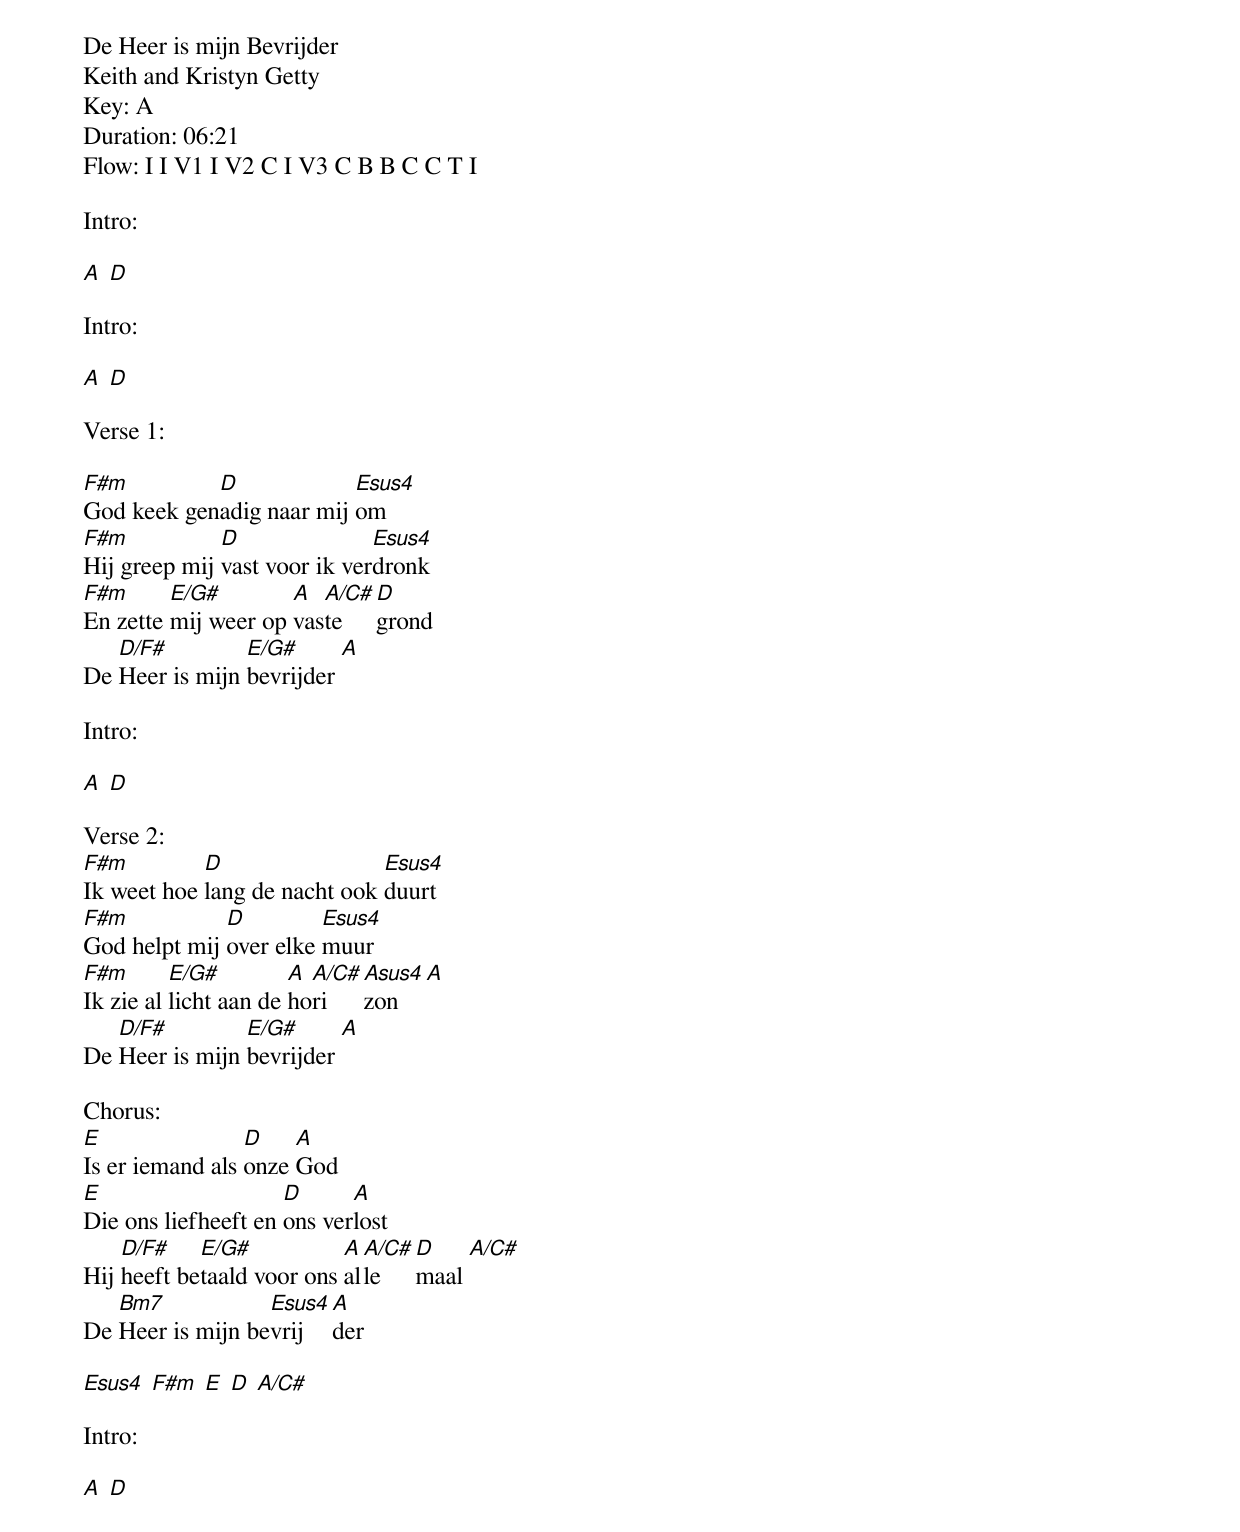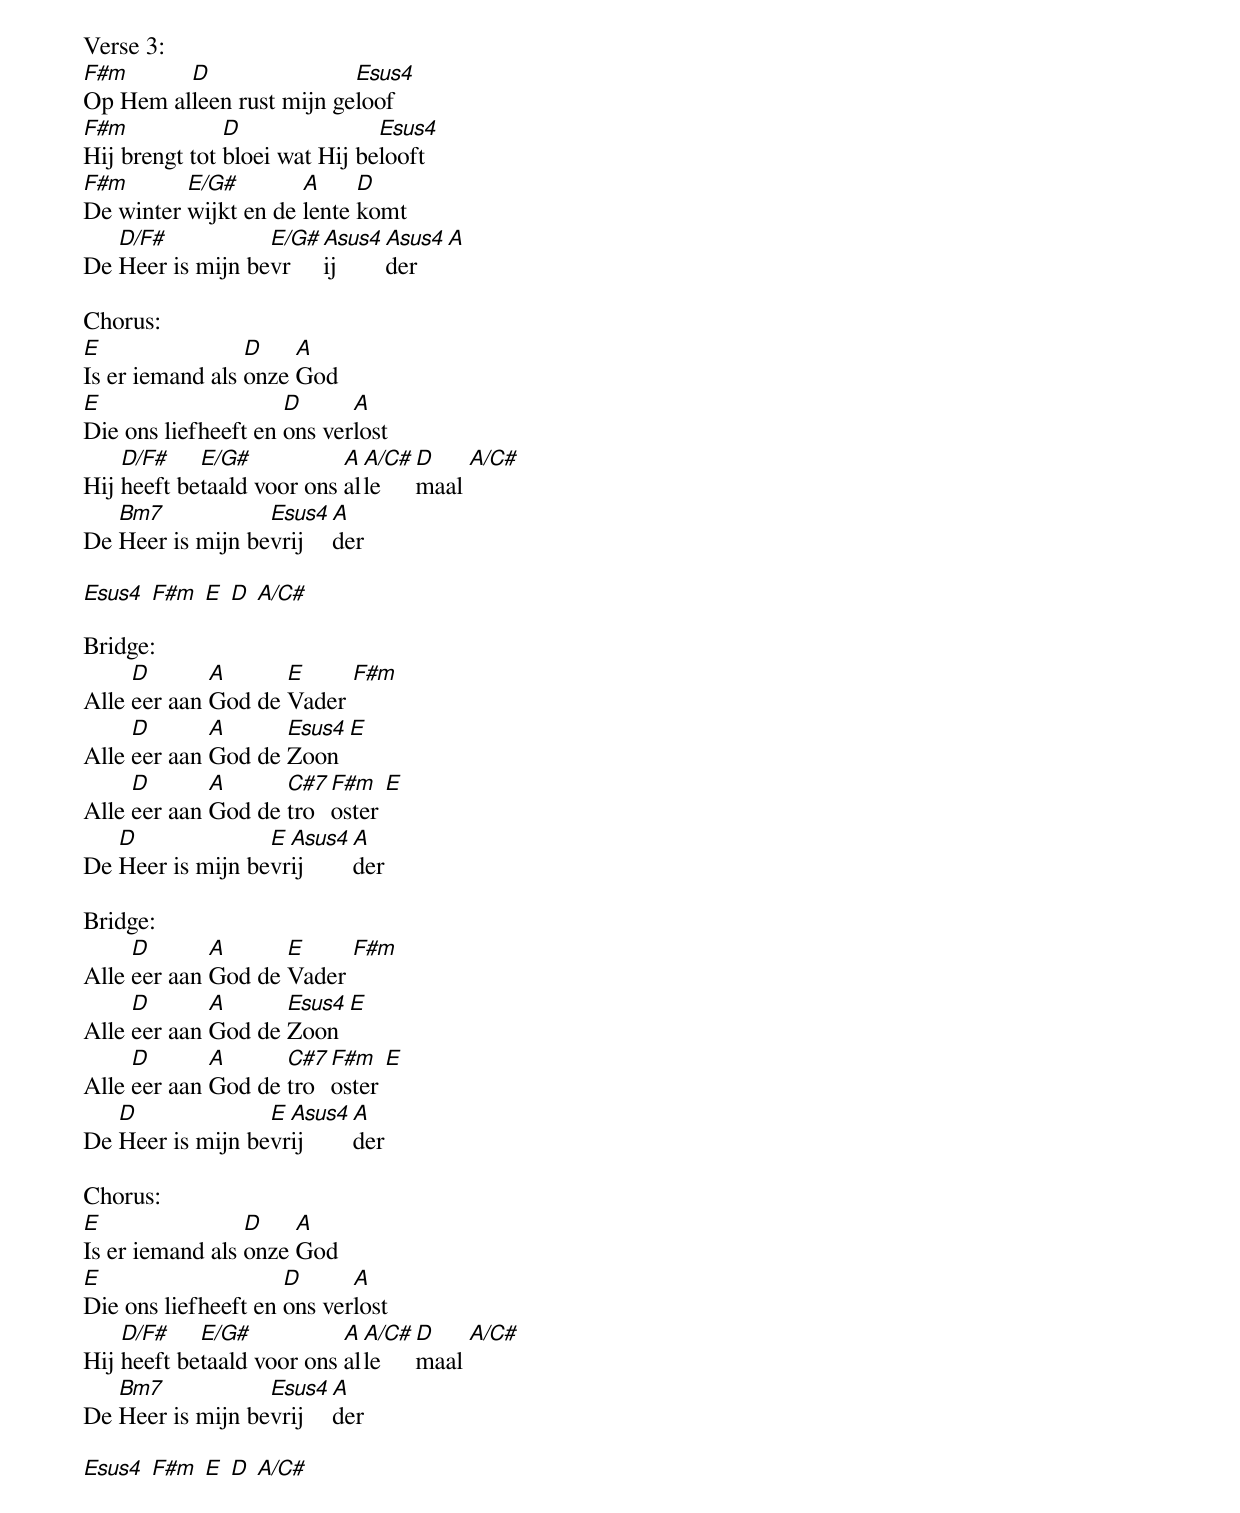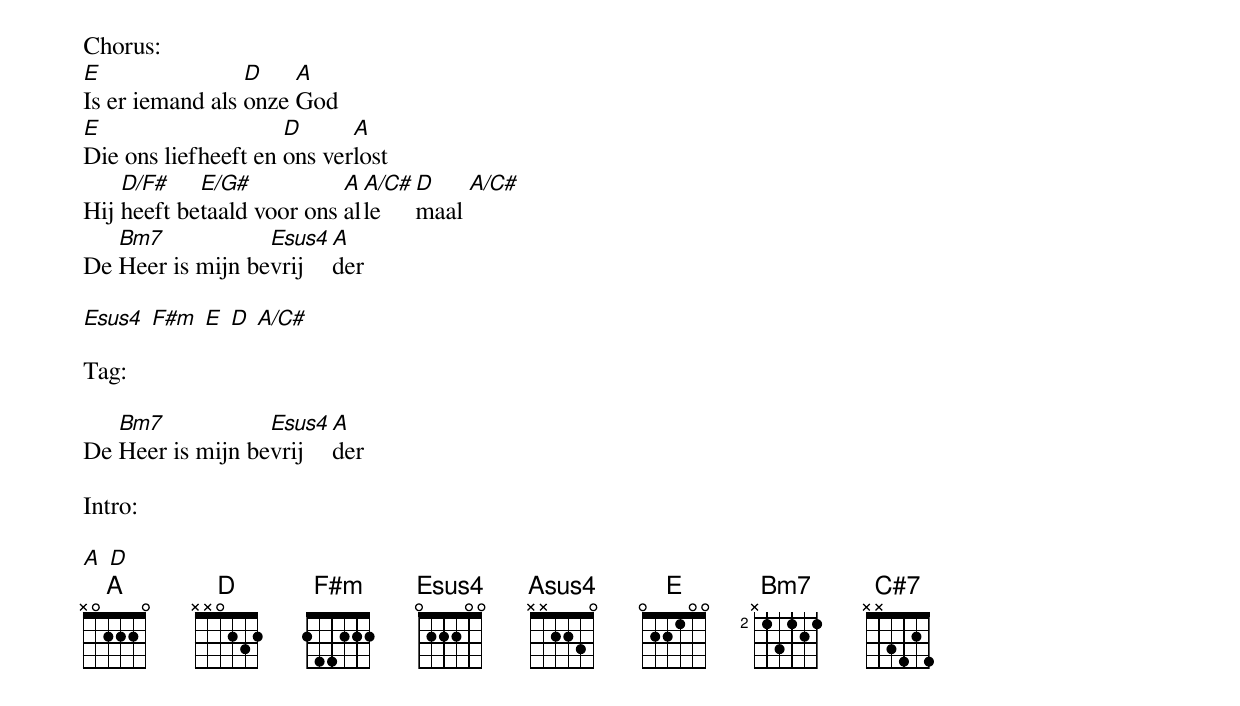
De Heer is mijn Bevrijder
Keith and Kristyn Getty
Key: A
Duration: 06:21
Flow: I I V1 I V2 C I V3 C B B C C T I

Intro:

[A] [D]

Intro:

[A] [D]

Verse 1:

[F#m]God keek gen[D]adig naar mij [Esus4]om
[F#m]Hij greep mij [D]vast voor ik ver[Esus4]dronk
[F#m]En zette [E/G#]mij weer op [A]vas[A/C#]te [D]grond
De [D/F#]Heer is mijn [E/G#]bevrijder [A]

Intro:

[A] [D]

Verse 2:
[F#m]Ik weet hoe [D]lang de nacht ook [Esus4]duurt
[F#m]God helpt mij [D]over elke [Esus4]muur
[F#m]Ik zie al [E/G#]licht aan de [A]ho[A/C#]ri[Asus4]zon [A]
De [D/F#]Heer is mijn [E/G#]bevrijder [A]

Chorus:
[E]Is er iemand als [D]onze [A]God
[E]Die ons liefheeft en [D]ons ver[A]lost
Hij [D/F#]heeft be[E/G#]taald voor ons [A]al[A/C#]le[D]maal [A/C#]
De [Bm7]Heer is mijn be[Esus4]vrij[A]der

[Esus4] [F#m] [E] [D] [A/C#]

Intro:

[A] [D]

Verse 3:
[F#m]Op Hem al[D]leen rust mijn ge[Esus4]loof
[F#m]Hij brengt tot [D]bloei wat Hij be[Esus4]looft
[F#m]De winter [E/G#]wijkt en de [A]lente [D]komt
De [D/F#]Heer is mijn be[E/G#]vr[Asus4]ij[Asus4]der [A]

Chorus:
[E]Is er iemand als [D]onze [A]God
[E]Die ons liefheeft en [D]ons ver[A]lost
Hij [D/F#]heeft be[E/G#]taald voor ons [A]al[A/C#]le[D]maal [A/C#]
De [Bm7]Heer is mijn be[Esus4]vrij[A]der

[Esus4] [F#m] [E] [D] [A/C#]

Bridge:
Alle [D]eer aan [A]God de [E]Vader [F#m]
Alle [D]eer aan [A]God de [Esus4]Zoon [E]
Alle [D]eer aan [A]God de [C#7]tro[F#m]oster [E]
De [D]Heer is mijn be[E]vr[Asus4]ij[A]der

Bridge:
Alle [D]eer aan [A]God de [E]Vader [F#m]
Alle [D]eer aan [A]God de [Esus4]Zoon [E]
Alle [D]eer aan [A]God de [C#7]tro[F#m]oster [E]
De [D]Heer is mijn be[E]vr[Asus4]ij[A]der

Chorus:
[E]Is er iemand als [D]onze [A]God
[E]Die ons liefheeft en [D]ons ver[A]lost
Hij [D/F#]heeft be[E/G#]taald voor ons [A]al[A/C#]le[D]maal [A/C#]
De [Bm7]Heer is mijn be[Esus4]vrij[A]der

[Esus4] [F#m] [E] [D] [A/C#]

Chorus:
[E]Is er iemand als [D]onze [A]God
[E]Die ons liefheeft en [D]ons ver[A]lost
Hij [D/F#]heeft be[E/G#]taald voor ons [A]al[A/C#]le[D]maal [A/C#]
De [Bm7]Heer is mijn be[Esus4]vrij[A]der

[Esus4] [F#m] [E] [D] [A/C#]

Tag:

De [Bm7]Heer is mijn be[Esus4]vrij[A]der

Intro:

[A] [D]
